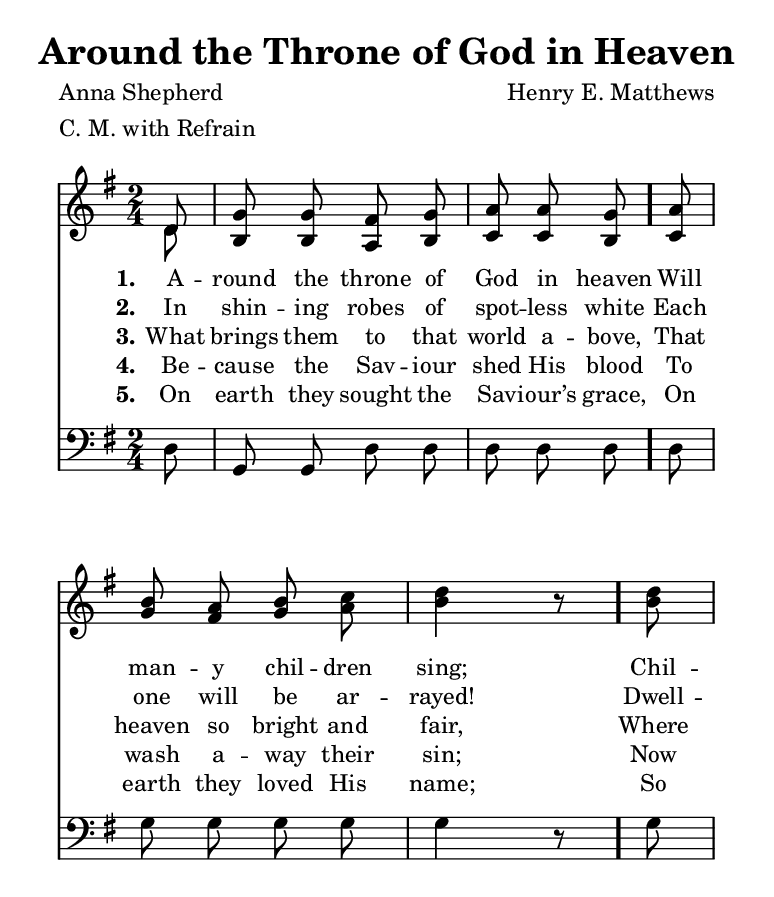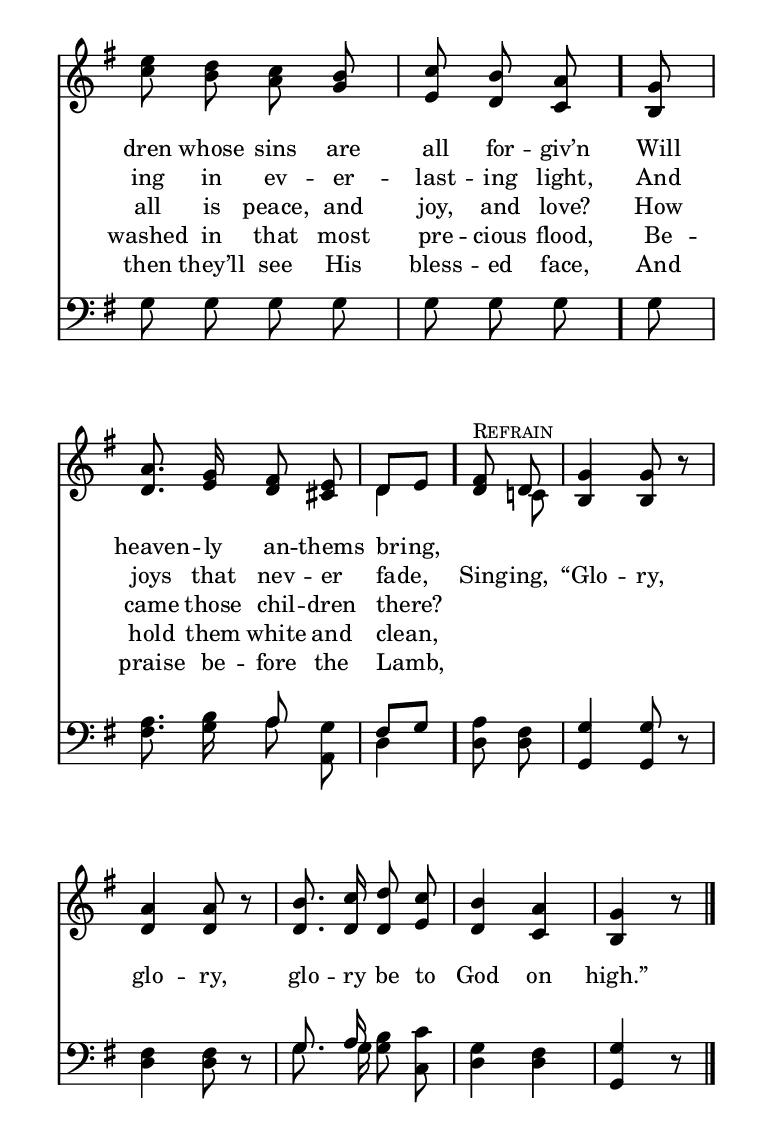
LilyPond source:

\include "common/global.ily"
\paper {
  \include "common/paper.ily"
  ragged-bottom = ##t
  system-system-spacing.padding = 8
}

\header{
  %children
  hymnnumber = "294"
  title = "Around the Throne of God in Heaven"
  tunename = ""
  meter = "C. M. with Refrain"
  poet = "Anna Shepherd"
  composer = "Henry E. Matthews"
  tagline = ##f
}

global = {
  \include "common/overrides.ily"
  \override Staff.TimeSignature.style = #'numbered
  \time 2/4
  \override Score.MetronomeMark.transparent = ##t % hide all fermata changes too
  \tempo 8=130
  \key g \major
  \partial 8
  \autoBeamOff
}

notesSoprano = {
\global
\relative c' {

  d8 | g g fis g | a a g
  a8 | b a b c | d4 r8 \eogbreak
  d8 | e d c b | c b a
  g8 | a8. g16 fis8 e | d8[ e] \eogbreak

  << s^\markup { \small \caps "Refrain" }
  { fis8 d | g4 g8 r | a4 a8 r } >>
  b8. c16 d8 c | b4 a | g r8

  \bar "|."

}
}

notesAlto = {
\global
\relative e' {

  d8 | b b a b | c c b
  c8 | g' fis g a | b4 r8
  b8 | c b a g | e d c
  b8 | d8. e16 d8 cis8 | d4

  d8 c! | b4 b8 r | d4 d8 r
  d8. d16 d8 e | d4 c | b r8

}
}

notesTenor = {
\global
\relative a {

  r8 | R1*1/2 | r4.
  r8 | R1*1/2 | r4.
  r8 | R1*1/2 | r4.
  r8 | a8. b16 a8 g | fis8[ g]

  a8 fis | g4 g8 r | fis4 fis8 r
  g8. a16 b8 c | g4 fis | g4 r8

}
}

notesBass = {
\global
\relative f {

  d8 | g, g d' d | d d d
  d8 | g g g g | g4 r8
  g8 | g g g g | g g g
  g8 | fis8. g16 a8 a, | d4

  d8 d | g,4 g8 r | d'4 d8 r
  g8. g16 g8 c, | d4 d | g,4 r8

}
}

Refrain = \lyricmode {

Sing -- ing, “Glo -- ry, glo -- ry, glo -- ry be to God on high.” \bar "."

}

wordsA = \lyricmode {
\set stanza = "1."

A -- round the throne of God in heaven \bar "."
Will man -- y chil -- dren sing; \bar "."
Chil -- dren whose sins are all for -- giv’n \bar "."
Will heaven -- ly an -- thems bring, \bar "."

}

wordsB = \lyricmode {
\set stanza = "2."

In shin -- ing robes of spot -- less white
Each one will be ar -- rayed!
Dwell -- ing in ev -- er -- last -- ing light,
And joys that nev -- er fade,

\Refrain

}

wordsC = \lyricmode {
\set stanza = "3."

What brings them to that world a -- bove,
That heaven so bright and fair,
Where all is peace, and joy, and love?
How came those chil -- dren there?

}

wordsD = \lyricmode {
\set stanza = "4."

Be -- cause the Sav -- iour shed His blood
To wash a -- way their sin;
Now washed in that most pre -- cious flood,
Be -- hold them white and clean,

}

wordsE = \lyricmode {
\set stanza = "5."

On earth they sought the Sav -- iour’s grace,
On earth they loved His name;
So then they’ll see His bless -- ed face,
And praise be -- fore the Lamb,

}

\score {
  \context ChoirStaff <<
    \context Staff = upper <<
      \set Staff.autoBeaming = ##f
      \set ChoirStaff.systemStartDelimiter = #'SystemStartBar
      \set ChoirStaff.printPartCombineTexts = ##f
      \partcombine #'(2 . 9) \notesSoprano \notesAlto
      \context NullVoice = sopranos { \voiceOne << \notesSoprano >> }
      \context Lyrics = one   \lyricsto sopranos \wordsA
      \context Lyrics = two   \lyricsto sopranos \wordsB
      \context Lyrics = three \lyricsto sopranos \wordsC
      \context Lyrics = four  \lyricsto sopranos \wordsD
      \context Lyrics = five  \lyricsto sopranos \wordsE
    >>
    \context Staff = men <<
      \set Staff.autoBeaming = ##f
      \clef bass
      \set ChoirStaff.printPartCombineTexts = ##f
      \partcombine #'(2 . 9) \notesTenor \notesBass
    >>
  >>
  \layout {
    \include "common/layout.ily"
  }
  \midi{
    \include "common/midi.ily"
  }
}

\version "2.19.49"  % necessary for upgrading to future LilyPond versions.

% vi:set et ts=2 sw=2 ai nocindent syntax=lilypond:
